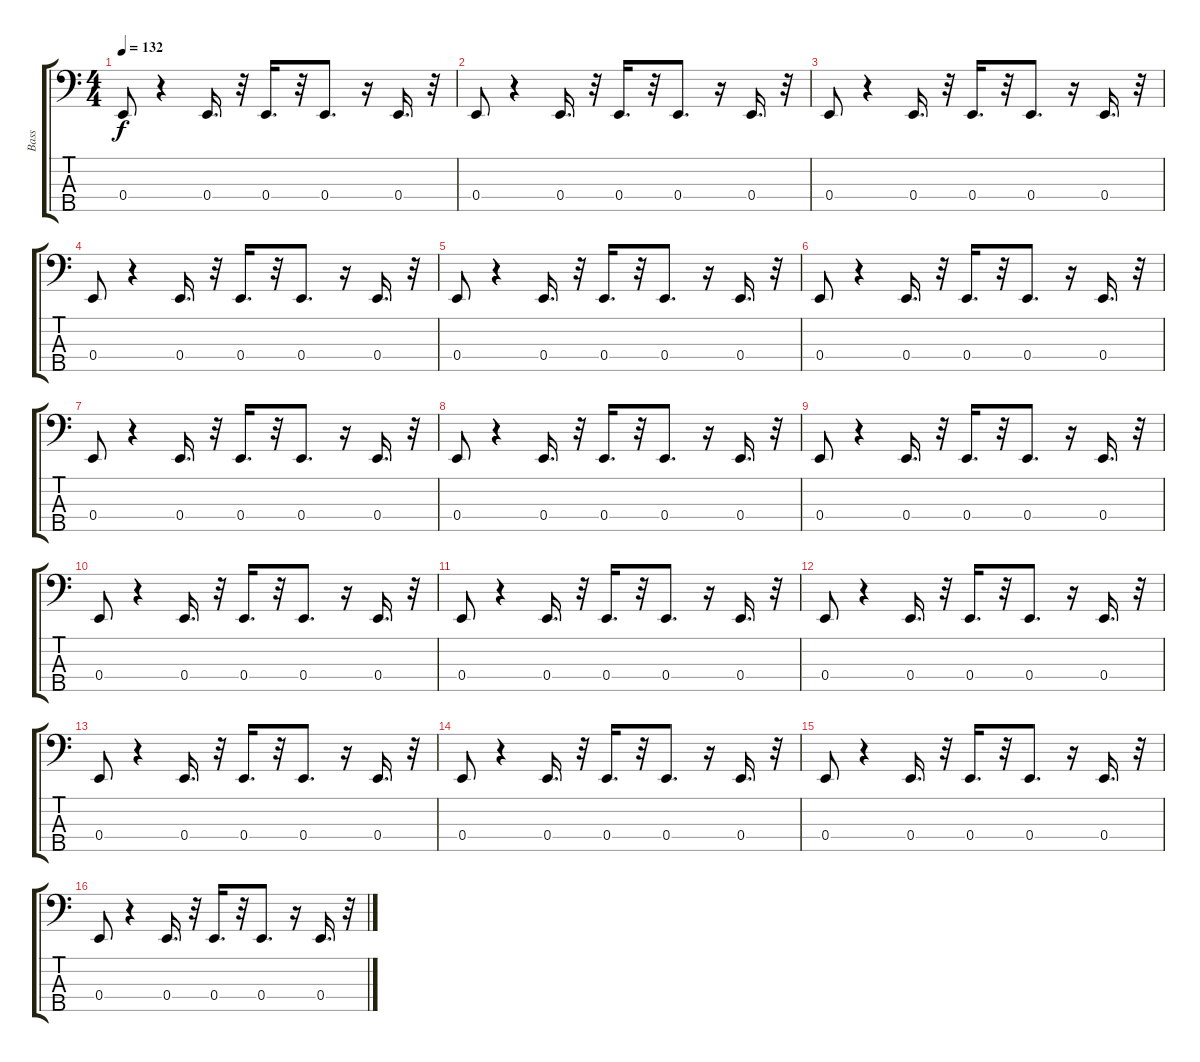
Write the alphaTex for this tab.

\track ("Bass" "Bass") {instrument synthbass2}
\staff {score tabs}
\tuning (G2 D2 A1 E1 B0) {hide}
\ts (4 4)
\tempo 132
\clef f4
\ks c
0.4.8{dy f} r.4 0.4.16{d} r.32 0.4.16{d} r.32 0.4.8{d} r.16 0.4.16{d} r.32 |
0.4.8 r.4 0.4.16{d} r.32 0.4.16{d} r.32 0.4.8{d} r.16 0.4.16{d} r.32 |
0.4.8 r.4 0.4.16{d} r.32 0.4.16{d} r.32 0.4.8{d} r.16 0.4.16{d} r.32 |
0.4.8 r.4 0.4.16{d} r.32 0.4.16{d} r.32 0.4.8{d} r.16 0.4.16{d} r.32 |
0.4.8 r.4 0.4.16{d} r.32 0.4.16{d} r.32 0.4.8{d} r.16 0.4.16{d} r.32 |
0.4.8 r.4 0.4.16{d} r.32 0.4.16{d} r.32 0.4.8{d} r.16 0.4.16{d} r.32 |
0.4.8 r.4 0.4.16{d} r.32 0.4.16{d} r.32 0.4.8{d} r.16 0.4.16{d} r.32 |
0.4.8 r.4 0.4.16{d} r.32 0.4.16{d} r.32 0.4.8{d} r.16 0.4.16{d} r.32 |
0.4.8 r.4 0.4.16{d} r.32 0.4.16{d} r.32 0.4.8{d} r.16 0.4.16{d} r.32 |
0.4.8 r.4 0.4.16{d} r.32 0.4.16{d} r.32 0.4.8{d} r.16 0.4.16{d} r.32 |
0.4.8 r.4 0.4.16{d} r.32 0.4.16{d} r.32 0.4.8{d} r.16 0.4.16{d} r.32 |
0.4.8 r.4 0.4.16{d} r.32 0.4.16{d} r.32 0.4.8{d} r.16 0.4.16{d} r.32 |
0.4.8 r.4 0.4.16{d} r.32 0.4.16{d} r.32 0.4.8{d} r.16 0.4.16{d} r.32 |
0.4.8 r.4 0.4.16{d} r.32 0.4.16{d} r.32 0.4.8{d} r.16 0.4.16{d} r.32 |
0.4.8 r.4 0.4.16{d} r.32 0.4.16{d} r.32 0.4.8{d} r.16 0.4.16{d} r.32 |
0.4.8 r.4 0.4.16{d} r.32 0.4.16{d} r.32 0.4.8{d} r.16 0.4.16{d} r.32
